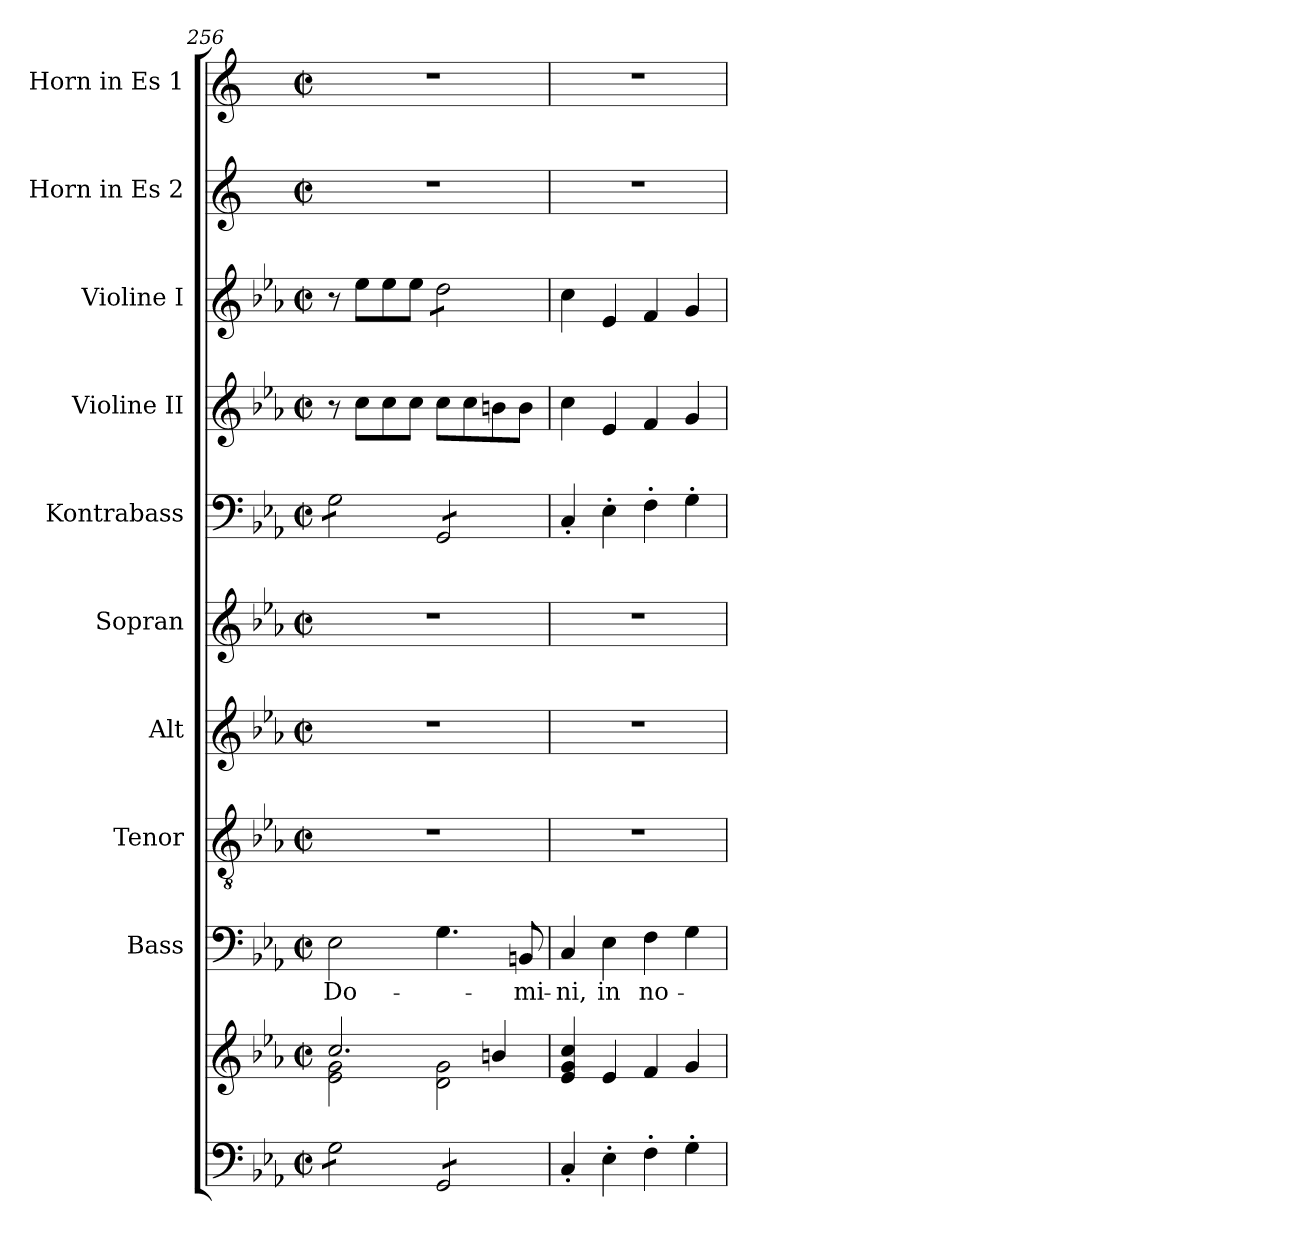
**kern	**kern	**kern	**text	**kern	**kern	**kern	**kern	**kern	**kern	**kern	**kern
*part10	*part10	*part9	*part9	*part8	*part7	*part6	*part5	*part4	*part3	*part2	*part1
*staff11	*staff10	*staff9	*staff9	*staff8	*staff7	*staff6	*staff5	*staff4	*staff3	*staff2	*staff1
*	*	*I"Bass	*	*I"Tenor	*I"Alt	*I"Sopran	*I"Kontrabass	*I"Violine II	*I"Violine I	*I"Horn in Es 2	*I"Horn in Es 1
*	*	*I'B.	*	*I'T.	*I'A.	*I'S.	*I'Kb.	*I'Vl. II	*I'Vl. I	*I'Hr. Es 2	*I'Hr. Es 1
*clefF4	*clefG2	*clefF4	*	*clefGv2	*clefG2	*clefG2	*clefF4	*clefG2	*clefG2	*clefG2	*clefG2
*	*	*	*	*	*	*	*ITrd7c12	*	*	*ITrd5c9	*ITrd5c9
*k[b-e-a-]	*k[b-e-a-]	*k[b-e-a-]	*	*k[b-e-a-]	*k[b-e-a-]	*k[b-e-a-]	*k[b-e-a-]	*k[b-e-a-]	*k[b-e-a-]	*k[b-e-a-]	*k[b-e-a-]
*E-:	*E-:	*E-:	*	*E-:	*E-:	*E-:	*E-:	*E-:	*E-:	*E-:	*E-:
*M2/2	*M2/2	*M2/2	*	*M2/2	*M2/2	*M2/2	*M2/2	*M2/2	*M2/2	*M2/2	*M2/2
*met(c|)	*met(c|)	*met(c|)	*	*met(c|)	*met(c|)	*met(c|)	*met(c|)	*met(c|)	*met(c|)	*met(c|)	*met(c|)
=256	=256	=256	=256	=256	=256	=256	=256	=256	=256	=256	=256
*	*^	*	*	*	*	*	*	*	*	*	*
!	!	!	!	!LO:LY:b	!	!	!	!	!	!	!	!
*tremolo	*	*	*	*	*	*	*	*	*	*	*	*
*	*	*	*	*	*	*	*	*tremolo	*	*	*	*
8G\L	2.cc/	2e-\ 2g\	2E-\	Do-	1r	1r	1r	8GG\L	8r	8r	1r	1r
8G\	.	.	.	.	.	.	.	8GG\	8cc\L	8ee-\L	.	.
8G\	.	.	.	.	.	.	.	8GG\	8cc\	8ee-\	.	.
8G\J	.	.	.	.	.	.	.	8GG\J	8cc\J	8ee-\J	.	.
*	*	*	*	*	*	*	*	*	*	*tremolo	*	*
8GG/L	.	2d\ 2g\	4.G\	.	.	.	.	8GGG/L	8cc\L	8dd\L	.	.
8GG/	.	.	.	.	.	.	.	8GGG/	8cc\	8dd\	.	.
8GG/	4bn/	.	.	.	.	.	.	8GGG/	8bn\	8dd\	.	.
!	!	!	!	!LO:LY:b	!	!	!	!	!	!	!	!
8GG/J	.	.	8BBn/	-mi-	.	.	.	8GGG/J	8b\J	8dd\J	.	.
*	*	*	*	*	*	*	*	*	*	*Xtremolo	*	*
*	*	*	*	*	*	*	*	*Xtremolo	*	*	*	*
*Xtremolo	*	*	*	*	*	*	*	*	*	*	*	*
*	*v	*v	*	*	*	*	*	*	*	*	*	*
=257	=257	=257	=257	=257	=257	=257	=257	=257	=257	=257	=257
!	!	!	!LO:LY:b	!	!	!	!	!	!	!	!
4C'</	4e-/ 4g/ 4cc/	4C/	-ni,	1r	1r	1r	4CC'</	4cc\	4cc\	1r	1r
!	!	!	!LO:LY:b	!	!	!	!	!	!	!	!
4E-'>\	4e-/	4E-\	in	.	.	.	4EE-'>\	4e-/	4e-/	.	.
!	!	!	!LO:LY:b	!	!	!	!	!	!	!	!
4F'>\	4f/	4F\	no-	.	.	.	4FF'>\	4f/	4f/	.	.
4G'>\	4g/	4G\	.	.	.	.	4GG'>\	4g/	4g/	.	.
=	=	=	=	=	=	=	=	=	=	=	=
*-	*-	*-	*-	*-	*-	*-	*-	*-	*-	*-	*-
